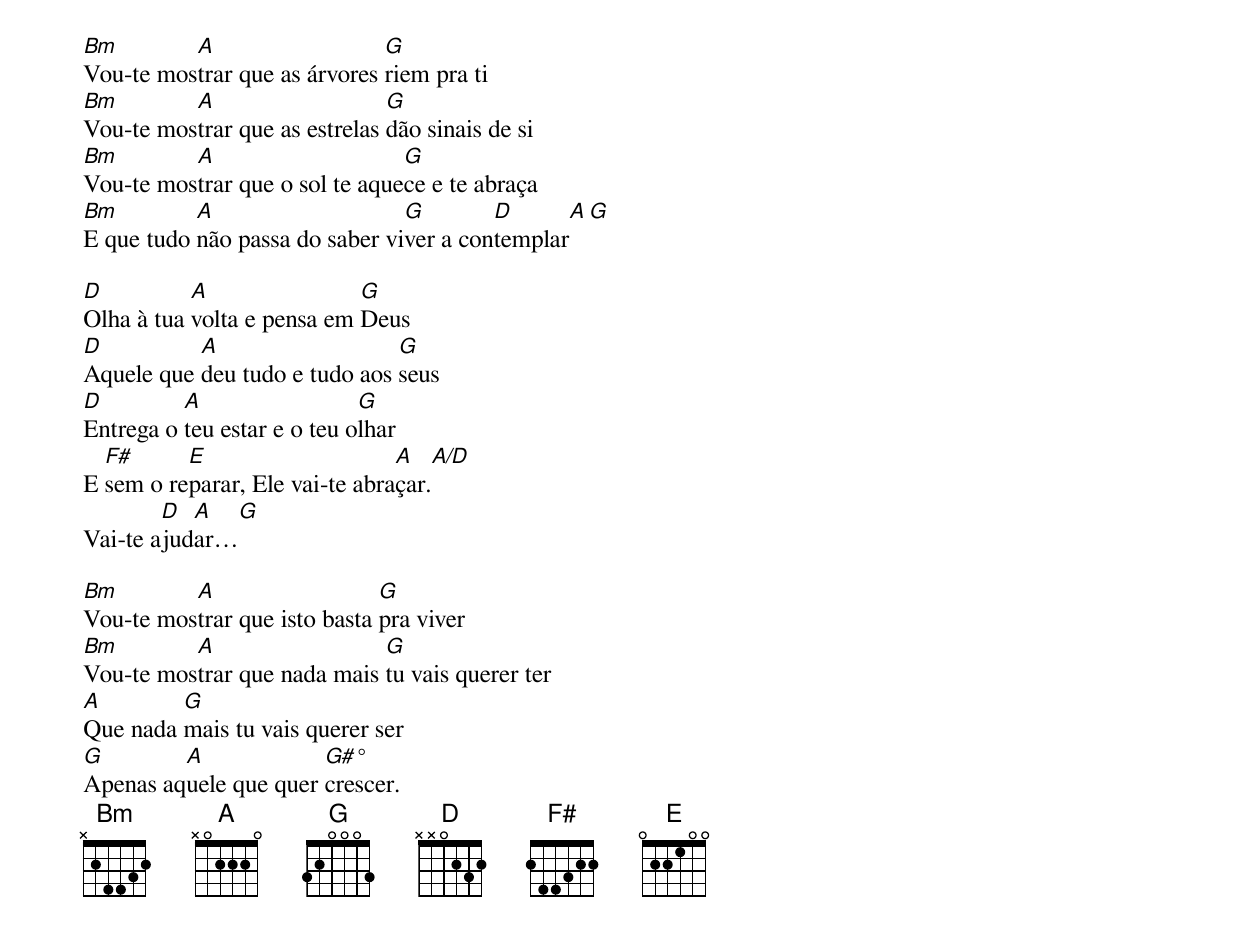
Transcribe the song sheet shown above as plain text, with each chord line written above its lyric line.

Bm        A                   G
Vou-te mostrar que as árvores riem pra ti
Bm        A                    G
Vou-te mostrar que as estrelas dão sinais de si
Bm        A                     G
Vou-te mostrar que o sol te aquece e te abraça
Bm         A                    G        D      A G
E que tudo não passa do saber viver a contemplar

D          A                G
Olha à tua volta e pensa em Deus
D          A                   G
Aquele que deu tudo e tudo aos seus
D         A                  G
Entrega o teu estar e o teu olhar
  F#      E                     A   A/D
E sem o reparar, Ele vai-te abraçar.
        D  A  G
Vai-te ajudar…

Bm        A                   G
Vou-te mostrar que isto basta pra viver
Bm        A                  G
Vou-te mostrar que nada mais tu vais querer ter
A        G
Que nada mais tu vais querer ser
G        A             G#°
Apenas aquele que quer crescer.
